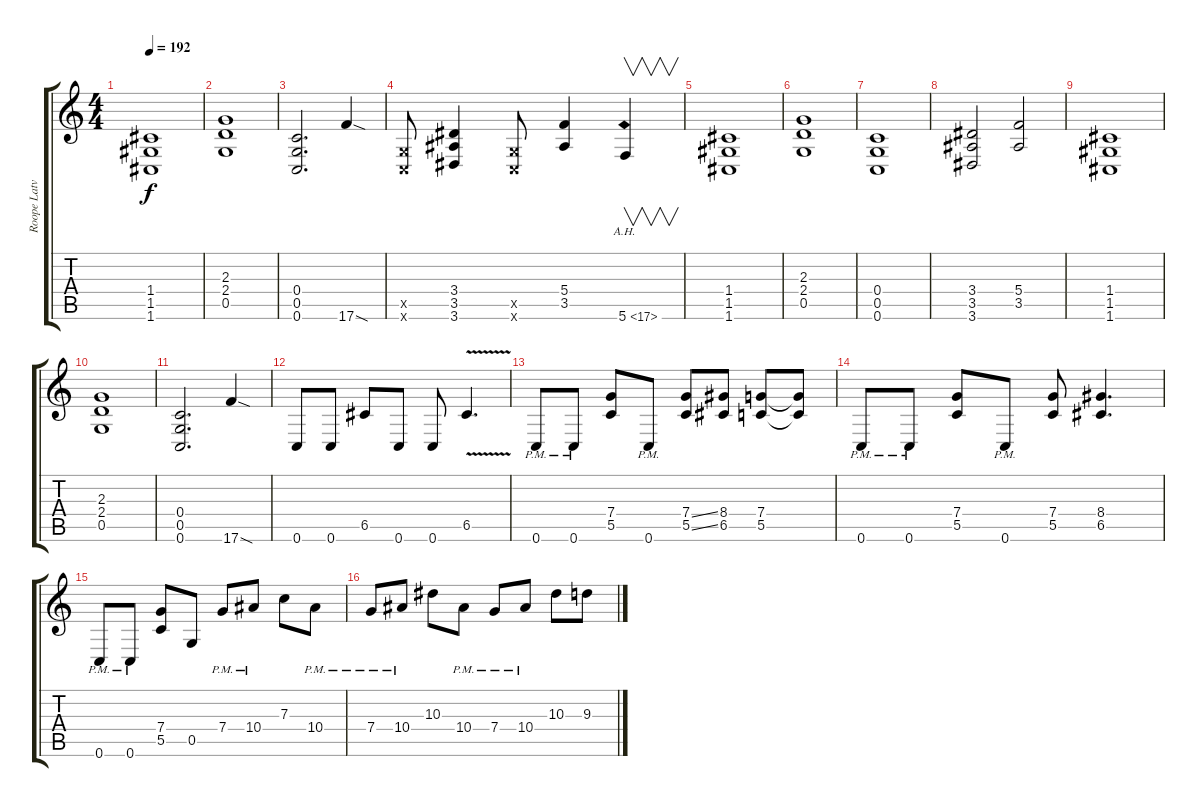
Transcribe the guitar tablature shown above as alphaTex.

\track ("Roope Latvala" "Roope Latv") {instrument distortionguitar}
\staff {score tabs}
\tuning (D4 A3 F3 C3 G2 C2) {hide}
\ts (4 4)
\tempo 192
\clef g2
\ks c
(1.4 1.5 1.6).1{dy f} |
(2.3 2.4 0.5).1 |
(0.4 0.5 0.6).2{d} 17.6{sod}.4 |
(0.5{x} 0.6{x}).8 (3.4 3.5 3.6).4 (0.5{x} 0.6{x}).8 (5.4 3.5).4 5.6{ah 12}.4{v} |
(1.4 1.5 1.6).1 |
(2.3 2.4 0.5).1 |
(0.4 0.5 0.6).1 |
(3.4 3.5 3.6).2 (5.4 3.5).2 |
(1.4 1.5 1.6).1 |
(2.3 2.4 0.5).1 |
(0.4 0.5 0.6).2{d} 17.6{sod}.4 |
0.6.8 0.6.8 6.5.8 0.6.8 0.6.8 6.5{v}.4{d} |
0.6{pm}.8 0.6{pm}.8 (7.4 5.5).8 0.6{pm}.8 (7.4{ss} 5.5{ss}).8 (8.4 6.5).8 (7.4 5.5).8 (7.4{t} 5.5{t}).8 |
0.6{pm}.8 0.6{pm}.8 (7.4 5.5).8 0.6{pm}.8 (7.4 5.5).8 (8.4 6.5).4{d} |
0.6{pm}.8 0.6{pm}.8 (7.4 5.5).8 0.5.8 7.4{pm}.8 10.4{pm}.8 7.3.8 10.4{pm}.8 |
7.4{pm}.8 10.4{pm}.8 10.3.8 10.4{pm}.8 7.4{pm}.8 10.4{pm}.8 10.3.8 9.3.8
